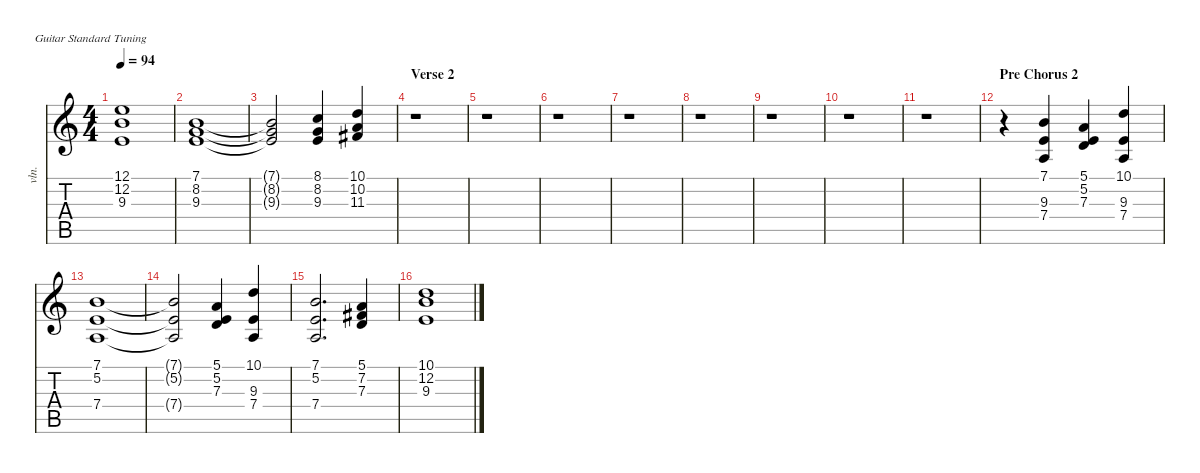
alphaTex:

\defaultSystemsLayout 4
\hideDynamics
\bracketExtendMode nobrackets
\track ("Lead Keyboard" "vln.") {instrument stringensemble1}
\staff {score tabs}
\tuning (E4 B3 G3 D3 A2 E2)
\ts (4 4)
\tempo 94
\clef g2
\ks c
(12.1{t} 12.2{t} 9.3{t}).1{dy f} |
(7.1 8.2 9.3).1 |
(7.1{t} 8.2{t} 9.3{t}).2 (8.1 8.2 9.3).4 (10.1 10.2 11.3{acc #}).4 |
\section ("" "Verse 2")
r.1 |
r.1 |
r.1 |
r.1 |
r.1 |
r.1 |
r.1 |
r.1 |
\section ("" "Pre Chorus 2")
r.4 (7.1 9.3 7.4).4 (5.1 5.2 7.3).4 (10.1 9.3 7.4).4 |
(7.1 5.2 7.4).1 |
(7.1{t} 5.2{t} 7.4{t}).2 (5.1 5.2 7.3).4 (10.1 9.3 7.4).4 |
(7.1 5.2 7.4).2{d} (5.1 7.2{acc #} 7.3).4 |
(10.1 12.2 9.3).1
